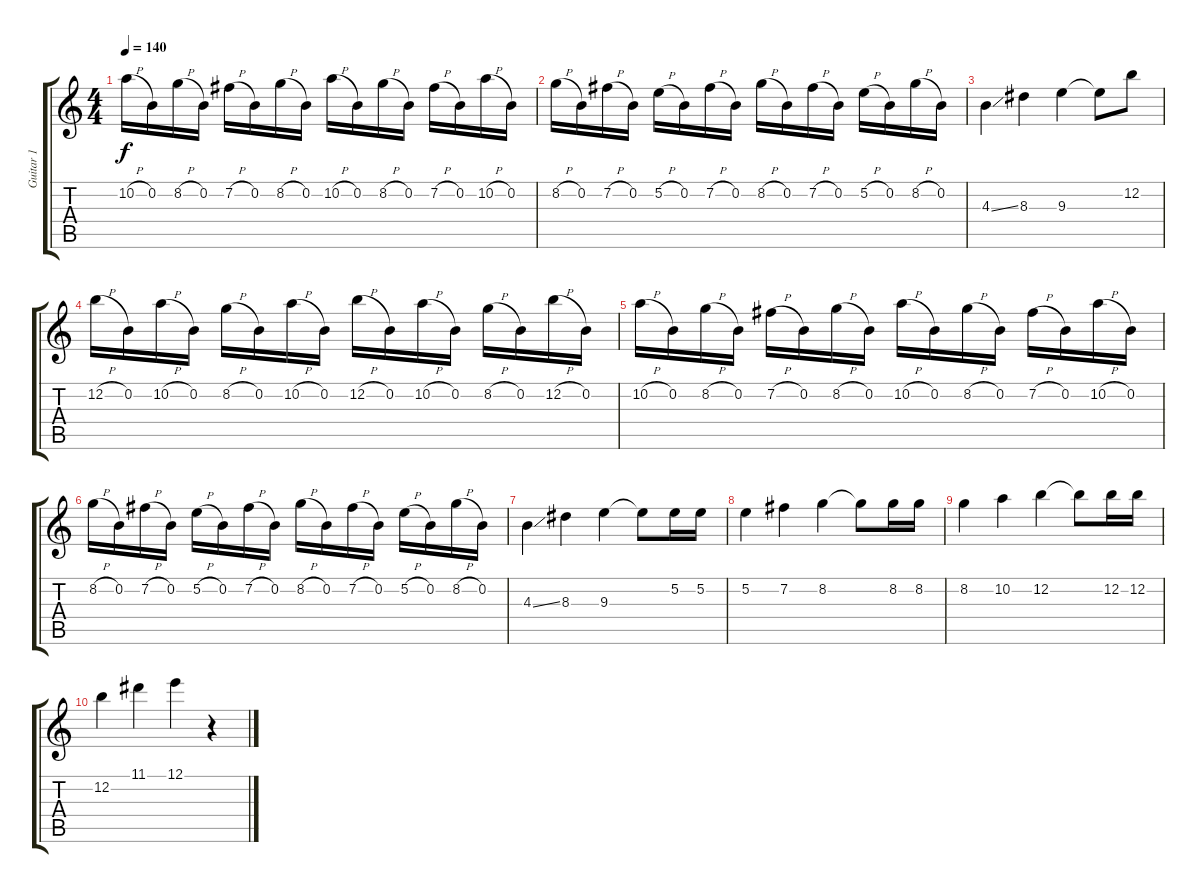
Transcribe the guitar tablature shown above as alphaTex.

\track ("Guitar 1" "Guitar 1") {instrument distortionguitar}
\staff {score tabs}
\tuning (E4 B3 G3 D3 A2 E2) {hide}
\ts (4 4)
\tempo 140
\clef g2
\ks c
10.2{h}.16{dy f} 0.2.16 8.2{h}.16 0.2.16 7.2{h}.16 0.2.16 8.2{h}.16 0.2.16 10.2{h}.16 0.2.16 8.2{h}.16 0.2.16 7.2{h}.16 0.2.16 10.2{h}.16 0.2.16 |
8.2{h}.16 0.2.16 7.2{h}.16 0.2.16 5.2{h}.16 0.2.16 7.2{h}.16 0.2.16 8.2{h}.16 0.2.16 7.2{h}.16 0.2.16 5.2{h}.16 0.2.16 8.2{h}.16 0.2.16 |
4.3{ss}.4 8.3.4 9.3.4 9.3{t}.8 12.2.8 |
12.2{h}.16 0.2.16 10.2{h}.16 0.2.16 8.2{h}.16 0.2.16 10.2{h}.16 0.2.16 12.2{h}.16 0.2.16 10.2{h}.16 0.2.16 8.2{h}.16 0.2.16 12.2{h}.16 0.2.16 |
10.2{h}.16 0.2.16 8.2{h}.16 0.2.16 7.2{h}.16 0.2.16 8.2{h}.16 0.2.16 10.2{h}.16 0.2.16 8.2{h}.16 0.2.16 7.2{h}.16 0.2.16 10.2{h}.16 0.2.16 |
8.2{h}.16 0.2.16 7.2{h}.16 0.2.16 5.2{h}.16 0.2.16 7.2{h}.16 0.2.16 8.2{h}.16 0.2.16 7.2{h}.16 0.2.16 5.2{h}.16 0.2.16 8.2{h}.16 0.2.16 |
4.3{ss}.4 8.3.4 9.3.4 9.3{t}.8 5.2.16 5.2.16 |
5.2.4 7.2.4 8.2.4 8.2{t}.8 8.2.16 8.2.16 |
8.2.4 10.2.4 12.2.4 12.2{t}.8 12.2.16 12.2.16 |
12.2.4 11.1.4 12.1.4 r.4
